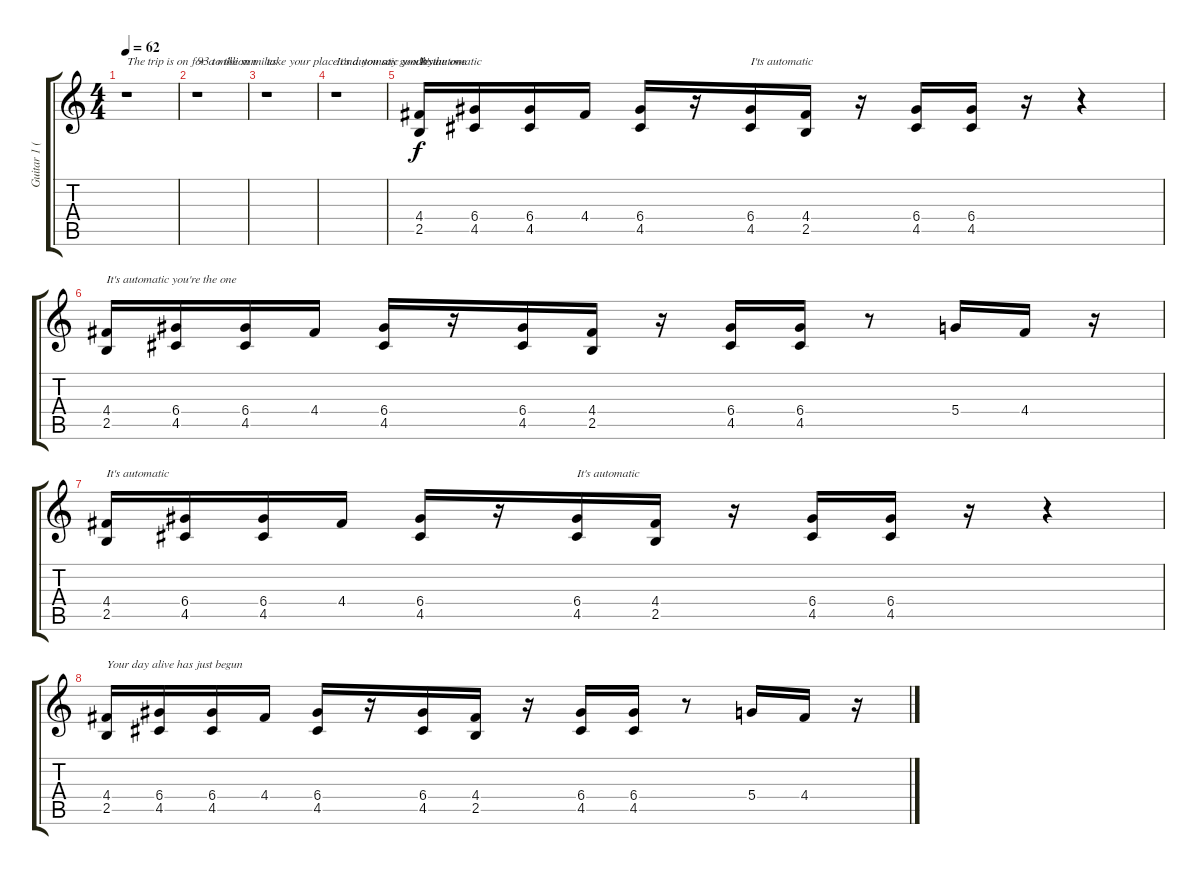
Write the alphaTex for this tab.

\track ("Guitar 1 (General Idea)" "Guitar 1 (") {instrument distortionguitar}
\staff {score tabs}
\tuning (E4 B3 G3 D3 A2 E2) {hide}
\ts (4 4)
\tempo 62
\clef g2
\ks c
r.1{txt "The trip is on for a million miles" dy f} |
r.1{txt "93 to the sun"} |
r.1{txt "take your place and you say goodbye"} |
r.1{txt "It's automatic you're the one"} |
(4.4 2.5).16{txt "It's automatic"} (6.4 4.5).16 (6.4 4.5).16 4.4.16 (6.4 4.5).16 r.16 (6.4 4.5).16{txt "I'ts automatic"} (4.4 2.5).16 r.16 (6.4 4.5).16 (6.4 4.5).16 r.16 r.4 |
(4.4 2.5).16{txt "It's automatic you're the one"} (6.4 4.5).16 (6.4 4.5).16 4.4.16 (6.4 4.5).16 r.16 (6.4 4.5).16 (4.4 2.5).16 r.16 (6.4 4.5).16 (6.4 4.5).16 r.8 5.4.16 4.4.16 r.16 |
(4.4 2.5).16{txt "It's automatic"} (6.4 4.5).16 (6.4 4.5).16 4.4.16 (6.4 4.5).16 r.16 (6.4 4.5).16{txt "It's automatic"} (4.4 2.5).16 r.16 (6.4 4.5).16 (6.4 4.5).16 r.16 r.4 |
(4.4 2.5).16{txt "Your day alive has just begun"} (6.4 4.5).16 (6.4 4.5).16 4.4.16 (6.4 4.5).16 r.16 (6.4 4.5).16 (4.4 2.5).16 r.16 (6.4 4.5).16 (6.4 4.5).16 r.8 5.4.16 4.4.16 r.16
